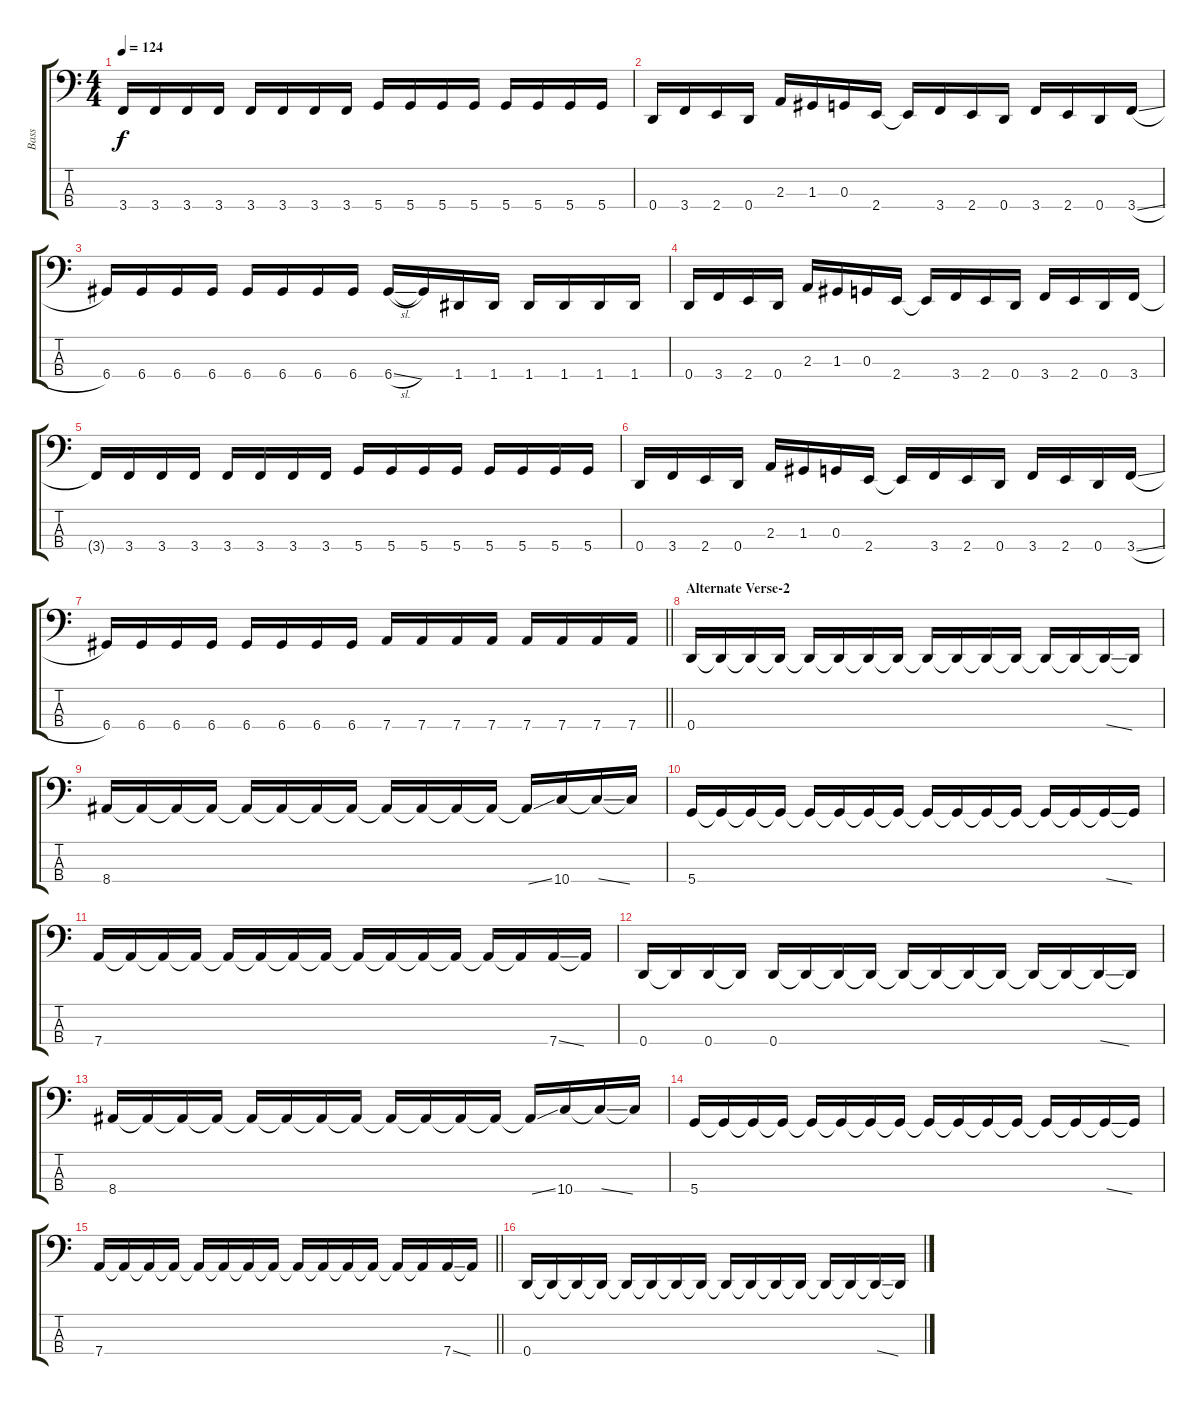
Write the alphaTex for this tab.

\track ("Bass" "Bass") {instrument electricbassfinger}
\staff {score tabs}
\tuning (F2 C2 G1 D1) {hide}
\ts (4 4)
\tempo 124
\clef f4
\ks c
3.4{t}.16{dy f} 3.4.16 3.4.16 3.4.16 3.4.16 3.4.16 3.4.16 3.4.16 5.4.16 5.4.16 5.4.16 5.4.16 5.4.16 5.4.16 5.4.16 5.4.16 |
0.4.16 3.4.16 2.4.16 0.4.16 2.3.16 1.3.16 0.3.16 2.4.16 2.4{t}.16 3.4.16 2.4.16 0.4.16 3.4.16 2.4.16 0.4.16 3.4{sl}.16 |
6.4.16 6.4.16 6.4.16 6.4.16 6.4.16 6.4.16 6.4.16 6.4.16 6.4{sl}.16 6.4{t}.16 1.4.16 1.4.16 1.4.16 1.4.16 1.4.16 1.4.16 |
0.4.16 3.4.16 2.4.16 0.4.16 2.3.16 1.3.16 0.3.16 2.4.16 2.4{t}.16 3.4.16 2.4.16 0.4.16 3.4.16 2.4.16 0.4.16 3.4.16 |
3.4{t}.16 3.4.16 3.4.16 3.4.16 3.4.16 3.4.16 3.4.16 3.4.16 5.4.16 5.4.16 5.4.16 5.4.16 5.4.16 5.4.16 5.4.16 5.4.16 |
0.4.16 3.4.16 2.4.16 0.4.16 2.3.16 1.3.16 0.3.16 2.4.16 2.4{t}.16 3.4.16 2.4.16 0.4.16 3.4.16 2.4.16 0.4.16 3.4{sl}.16 |
\barLineRight lightlight
6.4.16 6.4.16 6.4.16 6.4.16 6.4.16 6.4.16 6.4.16 6.4.16 7.4.16 7.4.16 7.4.16 7.4.16 7.4.16 7.4.16 7.4.16 7.4.16 |
\section ("" "Alternate Verse-2")
0.4.16 0.4{t}.16 0.4{t}.16 0.4{t}.16 0.4{t}.16 0.4{t}.16 0.4{t}.16 0.4{t}.16 0.4{t}.16 0.4{t}.16 0.4{t}.16 0.4{t}.16 0.4{t}.16 0.4{t}.16 0.4{ss t}.16 0.4{t}.16 |
8.4.16 8.4{t}.16 8.4{t}.16 8.4{t}.16 8.4{t}.16 8.4{t}.16 8.4{t}.16 8.4{t}.16 8.4{t}.16 8.4{t}.16 8.4{t}.16 8.4{t}.16 8.4{ss t}.16 10.4.16 10.4{ss t}.16 10.4{t}.16 |
5.4.16 5.4{t}.16 5.4{t}.16 5.4{t}.16 5.4{t}.16 5.4{t}.16 5.4{t}.16 5.4{t}.16 5.4{t}.16 5.4{t}.16 5.4{t}.16 5.4{t}.16 5.4{t}.16 5.4{t}.16 5.4{ss t}.16 5.4{t}.16 |
7.4.16 7.4{t}.16 7.4{t}.16 7.4{t}.16 7.4{t}.16 7.4{t}.16 7.4{t}.16 7.4{t}.16 7.4{t}.16 7.4{t}.16 7.4{t}.16 7.4{t}.16 7.4{t}.16 7.4{t}.16 7.4{ss}.16 7.4{t}.16 |
0.4.16 0.4{t}.16 0.4.16 0.4{t}.16 0.4.16 0.4{t}.16 0.4{t}.16 0.4{t}.16 0.4{t}.16 0.4{t}.16 0.4{t}.16 0.4{t}.16 0.4{t}.16 0.4{t}.16 0.4{ss t}.16 0.4{t}.16 |
8.4.16 8.4{t}.16 8.4{t}.16 8.4{t}.16 8.4{t}.16 8.4{t}.16 8.4{t}.16 8.4{t}.16 8.4{t}.16 8.4{t}.16 8.4{t}.16 8.4{t}.16 8.4{ss t}.16 10.4.16 10.4{ss t}.16 10.4{t}.16 |
5.4.16 5.4{t}.16 5.4{t}.16 5.4{t}.16 5.4{t}.16 5.4{t}.16 5.4{t}.16 5.4{t}.16 5.4{t}.16 5.4{t}.16 5.4{t}.16 5.4{t}.16 5.4{t}.16 5.4{t}.16 5.4{ss t}.16 5.4{t}.16 |
\barLineRight lightlight
7.4.16 7.4{t}.16 7.4{t}.16 7.4{t}.16 7.4{t}.16 7.4{t}.16 7.4{t}.16 7.4{t}.16 7.4{t}.16 7.4{t}.16 7.4{t}.16 7.4{t}.16 7.4{t}.16 7.4{t}.16 7.4{ss}.16 7.4{t}.16 |
0.4.16 0.4{t}.16 0.4{t}.16 0.4{t}.16 0.4{t}.16 0.4{t}.16 0.4{t}.16 0.4{t}.16 0.4{t}.16 0.4{t}.16 0.4{t}.16 0.4{t}.16 0.4{t}.16 0.4{t}.16 0.4{ss t}.16 0.4{t}.16
